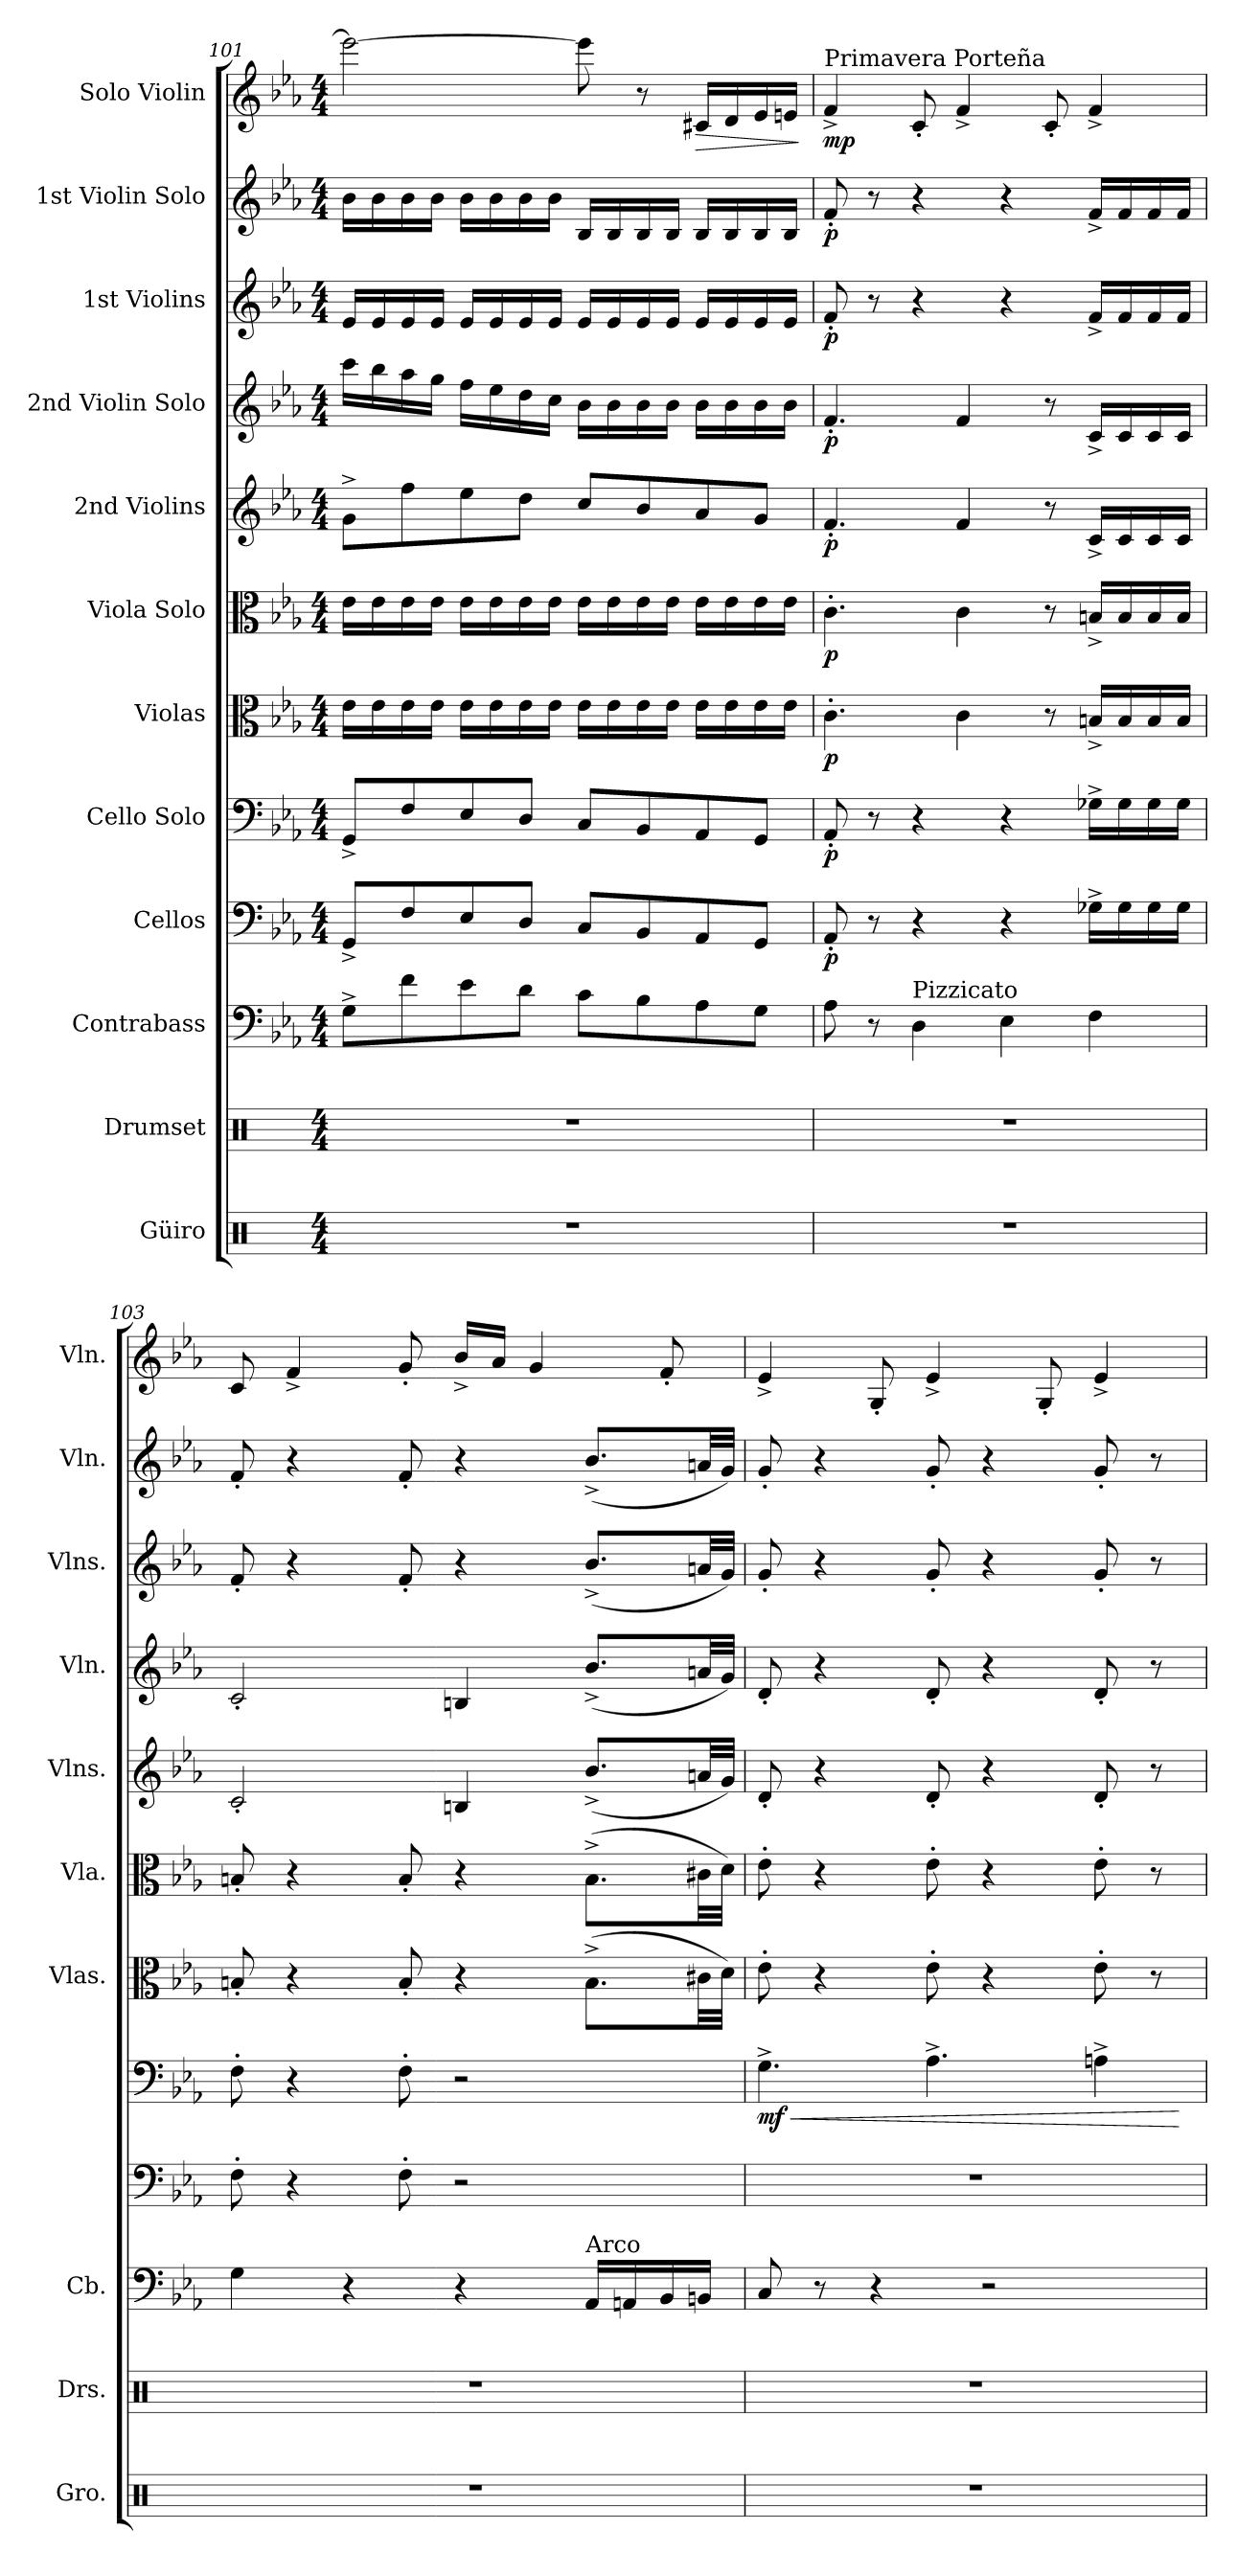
**kern	**kern	**kern	**kern	**dynam	**kern	**dynam	**kern	**dynam	**kern	**dynam	**kern	**dynam	**kern	**dynam	**kern	**dynam	**kern	**dynam	**kern	**dynam
*part12	*part11	*part10	*part9	*part9	*part8	*part8	*part7	*part7	*part6	*part6	*part5	*part5	*part4	*part4	*part3	*part3	*part2	*part2	*part1	*part1
*staff12	*staff11	*staff10	*staff9	*staff9	*staff8	*staff8	*staff7	*staff7	*staff6	*staff6	*staff5	*staff5	*staff4	*staff4	*staff3	*staff3	*staff2	*staff2	*staff1	*staff1
*I"Güiro	*I"Drumset	*I"Contrabass	*I"Cellos	*	*I"Cello Solo	*	*I"Violas	*	*I"Viola Solo	*	*I"2nd Violins	*	*I"2nd Violin Solo	*	*I"1st Violins	*	*I"1st Violin Solo	*	*I"Solo Violin	*
*I'Gro.	*I'Drs.	*I'Cb.	*	*	*	*	*I'Vlas.	*	*I'Vla.	*	*I'Vlns.	*	*I'Vln.	*	*I'Vlns.	*	*I'Vln.	*	*I'Vln.	*
*clefX	*clefX	*clefF4	*clefF4	*	*clefF4	*	*clefC3	*	*clefC3	*	*clefG2	*	*clefG2	*	*clefG2	*	*clefG2	*	*clefG2	*
*	*	*ITrd7c12	*	*	*	*	*	*	*	*	*	*	*	*	*	*	*	*	*	*
*k[]	*k[]	*k[b-e-a-]	*k[b-e-a-]	*	*k[b-e-a-]	*	*k[b-e-a-]	*	*k[b-e-a-]	*	*k[b-e-a-]	*	*k[b-e-a-]	*	*k[b-e-a-]	*	*k[b-e-a-]	*	*k[b-e-a-]	*
*M4/4	*M4/4	*M4/4	*M4/4	*	*M4/4	*	*M4/4	*	*M4/4	*	*M4/4	*	*M4/4	*	*M4/4	*	*M4/4	*	*M4/4	*
=101	=101	=101	=101	=101	=101	=101	=101	=101	=101	=101	=101	=101	=101	=101	=101	=101	=101	=101	=101	=101
1r	1r	8GG^\L	8GG^/L	.	8GG^/L	.	16e-\LL	.	16e-\LL	.	8g^\L	.	16ccc\LL	.	16e-/LL	.	16b-\LL	.	2eee-\_	.
.	.	.	.	.	.	.	16e-\	.	16e-\	.	.	.	16bb-\	.	16e-/	.	16b-\	.	.	.
.	.	8F\	8F/	.	8F/	.	16e-\	.	16e-\	.	8ff\	.	16aa-\	.	16e-/	.	16b-\	.	.	.
.	.	.	.	.	.	.	16e-\JJ	.	16e-\JJ	.	.	.	16gg\JJ	.	16e-/JJ	.	16b-\JJ	.	.	.
.	.	8E-\	8E-/	.	8E-/	.	16e-\LL	.	16e-\LL	.	8ee-\	.	16ff\LL	.	16e-/LL	.	16b-\LL	.	.	.
.	.	.	.	.	.	.	16e-\	.	16e-\	.	.	.	16ee-\	.	16e-/	.	16b-\	.	.	.
.	.	8D\J	8D/J	.	8D/J	.	16e-\	.	16e-\	.	8dd\J	.	16dd\	.	16e-/	.	16b-\	.	.	.
.	.	.	.	.	.	.	16e-\JJ	.	16e-\JJ	.	.	.	16cc\JJ	.	16e-/JJ	.	16b-\JJ	.	.	.
.	.	8C\L	8C/L	.	8C/L	.	16e-\LL	.	16e-\LL	.	8cc/L	.	16b-\LL	.	16e-/LL	.	16B-/LL	.	8eee-\]	.
.	.	.	.	.	.	.	16e-\	.	16e-\	.	.	.	16b-\	.	16e-/	.	16B-/	.	.	.
.	.	8BB-\	8BB-/	.	8BB-/	.	16e-\	.	16e-\	.	8b-/	.	16b-\	.	16e-/	.	16B-/	.	8r	.
.	.	.	.	.	.	.	16e-\JJ	.	16e-\JJ	.	.	.	16b-\JJ	.	16e-/JJ	.	16B-/JJ	.	.	.
!	!	!	!	!	!	!	!	!	!	!	!	!	!	!	!	!	!	!	!	!LO:HP:b
.	.	8AA-\	8AA-/	.	8AA-/	.	16e-\LL	.	16e-\LL	.	8a-/	.	16b-\LL	.	16e-/LL	.	16B-/LL	.	16c#X/LL	>
.	.	.	.	.	.	.	16e-\	.	16e-\	.	.	.	16b-\	.	16e-/	.	16B-/	.	16d/	.
.	.	8GG\J	8GG/J	.	8GG/J	.	16e-\	.	16e-\	.	8g/J	.	16b-\	.	16e-/	.	16B-/	.	16e-/	.
.	.	.	.	.	.	.	16e-\JJ	.	16e-\JJ	.	.	.	16b-\JJ	.	16e-/JJ	.	16B-/JJ	.	16en/JJ	.
.	.	.	.	.	.	.	.	.	.	.	.	.	.	.	.	.	.	.	.	]
!!LO:PB:g=z
=102	=102	=102	=102	=102	=102	=102	=102	=102	=102	=102	=102	=102	=102	=102	=102	=102	=102	=102	=102	=102
*	*	*	*	*	*	*	*	*	*	*	*	*	*	*	*	*	*	*	*MM144	*
!	!	!	!	!	!	!	!	!	!	!	!	!	!	!	!	!	!	!	!LO:TX:a:t=Primavera Porteña	!
!	!	!	!	!LO:DY:b	!	!LO:DY:b	!	!LO:DY:b	!	!LO:DY:b	!	!LO:DY:b	!	!LO:DY:b	!	!LO:DY:b	!	!LO:DY:b	!	!LO:DY:b
1r	1r	8AA-\	8AA-'/	p	8AA-'/	p	4.c'\	p	4.c'\	p	4.f'/	p	4.f'/	p	8f'/	p	8f'/	p	4f^/	mp
.	.	8r	8r	.	8r	.	.	.	.	.	.	.	.	.	8r	.	8r	.	.	.
!	!	!LO:TX:a:t=Pizzicato	!	!	!	!	!	!	!	!	!	!	!	!	!	!	!	!	!	!
.	.	4DD\	4r	.	4r	.	.	.	.	.	.	.	.	.	4r	.	4r	.	8c'/	.
.	.	.	.	.	.	.	4c\	.	4c\	.	4f/	.	4f/	.	.	.	.	.	4f^/	.
.	.	4EE-\	4r	.	4r	.	.	.	.	.	.	.	.	.	4r	.	4r	.	.	.
.	.	.	.	.	.	.	8r	.	8r	.	8r	.	8r	.	.	.	.	.	8c'/	.
.	.	4FF\	16G-X^\LL	.	16G-X^\LL	.	16Bn^/LL	.	16Bn^/LL	.	16c^/LL	.	16c^/LL	.	16f^/LL	.	16f^/LL	.	4f^/	.
.	.	.	16G-\	.	16G-\	.	16B/	.	16B/	.	16c/	.	16c/	.	16f/	.	16f/	.	.	.
.	.	.	16G-\	.	16G-\	.	16B/	.	16B/	.	16c/	.	16c/	.	16f/	.	16f/	.	.	.
.	.	.	16G-\JJ	.	16G-\JJ	.	16B/JJ	.	16B/JJ	.	16c/JJ	.	16c/JJ	.	16f/JJ	.	16f/JJ	.	.	.
=103	=103	=103	=103	=103	=103	=103	=103	=103	=103	=103	=103	=103	=103	=103	=103	=103	=103	=103	=103	=103
1r	1r	4GG\	8F'\	.	8F'\	.	8Bn'/	.	8Bn'/	.	2c'/	.	2c'/	.	8f'/	.	8f'/	.	8c/	.
.	.	.	4r	.	4r	.	4r	.	4r	.	.	.	.	.	4r	.	4r	.	4f^/	.
.	.	4r	.	.	.	.	.	.	.	.	.	.	.	.	.	.	.	.	.	.
.	.	.	8F'\	.	8F'\	.	8B'/	.	8B'/	.	.	.	.	.	8f'/	.	8f'/	.	8g'/	.
.	.	4r	2r	.	2r	.	4r	.	4r	.	4Bn/	.	4Bn/	.	4r	.	4r	.	16b-^/LL	.
.	.	.	.	.	.	.	.	.	.	.	.	.	.	.	.	.	.	.	16a-/JJ	.
.	.	.	.	.	.	.	.	.	.	.	.	.	.	.	.	.	.	.	4g/	.
!	!	!LO:TX:a:t=Arco	!	!	!	!	!	!	!	!	!	!	!	!	!	!	!	!	!	!
.	.	16AAA-/LL	.	.	.	.	(8.B^\L	.	(8.B^\L	.	(8.b-^/L	.	(8.b-^/L	.	(8.b-^/L	.	(8.b-^/L	.	.	.
.	.	16AAAn/	.	.	.	.	.	.	.	.	.	.	.	.	.	.	.	.	.	.
.	.	16BBB-/	.	.	.	.	.	.	.	.	.	.	.	.	.	.	.	.	8f'/	.
.	.	16BBBn/JJ	.	.	.	.	32c#X\LL	.	32c#X\LL	.	32an/LL	.	32an/LL	.	32an/LL	.	32an/LL	.	.	.
.	.	.	.	.	.	.	32d\JJJ)	.	32d\JJJ)	.	32g/JJJ)	.	32g/JJJ)	.	32g/JJJ)	.	32g/JJJ)	.	.	.
=104	=104	=104	=104	=104	=104	=104	=104	=104	=104	=104	=104	=104	=104	=104	=104	=104	=104	=104	=104	=104
!	!	!	!	!	!	!LO:HP:b	!	!	!	!	!	!	!	!	!	!	!	!	!	!
!	!	!	!	!	!	!LO:DY:n=1:b	!	!	!	!	!	!	!	!	!	!	!	!	!	!
1r	1r	8CC/	1r	.	4.G^\	< mf	8e-'\	.	8e-'\	.	8d'/	.	8d'/	.	8g'/	.	8g'/	.	4e-^/	.
.	.	8r	.	.	.	.	4r	.	4r	.	4r	.	4r	.	4r	.	4r	.	.	.
.	.	4r	.	.	.	.	.	.	.	.	.	.	.	.	.	.	.	.	8G'/	.
.	.	.	.	.	4.A-^\	.	8e-'\	.	8e-'\	.	8d'/	.	8d'/	.	8g'/	.	8g'/	.	4e-^/	.
.	.	2r	.	.	.	.	4r	.	4r	.	4r	.	4r	.	4r	.	4r	.	.	.
.	.	.	.	.	.	.	.	.	.	.	.	.	.	.	.	.	.	.	8G'/	.
.	.	.	.	.	4An^\	.	8e-'\	.	8e-'\	.	8d'/	.	8d'/	.	8g'/	.	8g'/	.	4e-^/	.
.	.	.	.	.	.	.	8r	.	8r	.	8r	.	8r	.	8r	.	8r	.	.	.
.	.	.	.	.	.	[	.	.	.	.	.	.	.	.	.	.	.	.	.	.
=	=	=	=	=	=	=	=	=	=	=	=	=	=	=	=	=	=	=	=	=
*-	*-	*-	*-	*-	*-	*-	*-	*-	*-	*-	*-	*-	*-	*-	*-	*-	*-	*-	*-	*-
